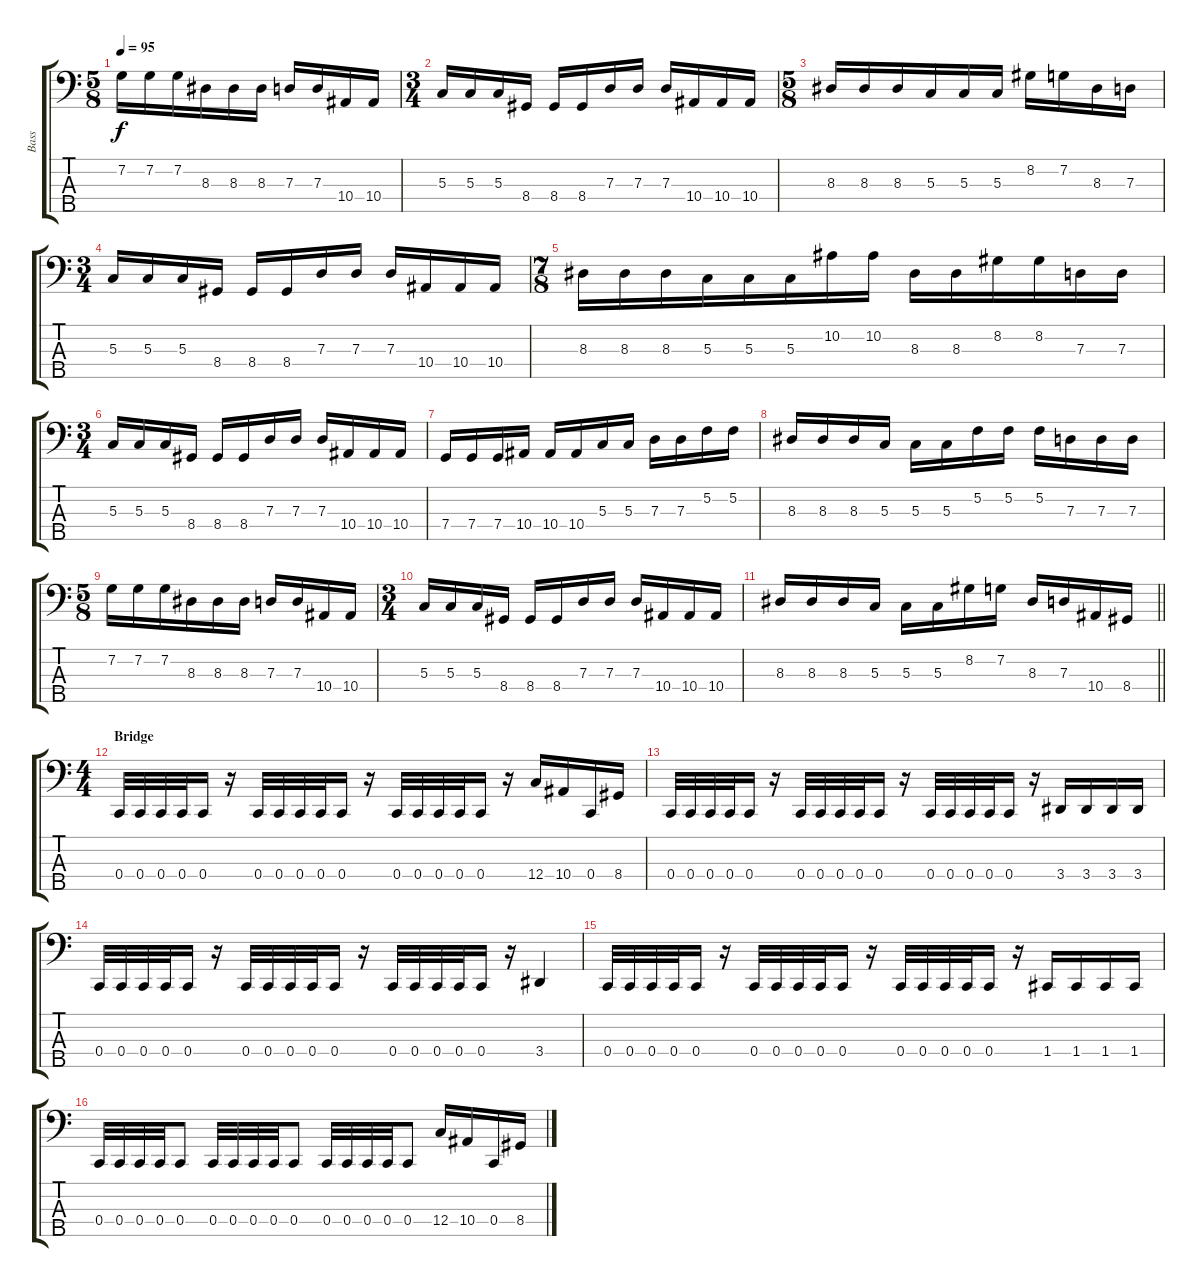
\track ("Bass" "Bass") {instrument electricbassfinger}
\staff {score tabs}
\tuning (F2 C2 G1 C1 G0) {hide}
\ts (5 8)
\tempo 95
\clef f4
\ks c
7.2.16{dy f} 7.2.16 7.2.16 8.3.16 8.3.16 8.3.16 7.3.16 7.3.16 10.4.16 10.4.16 |
\ts (3 4)
5.3.16 5.3.16 5.3.16 8.4.16 8.4.16 8.4.16 7.3.16 7.3.16 7.3.16 10.4.16 10.4.16 10.4.16 |
\ts (5 8)
8.3.16 8.3.16 8.3.16 5.3.16 5.3.16 5.3.16 8.2.16 7.2.16 8.3.16 7.3.16 |
\ts (3 4)
5.3.16 5.3.16 5.3.16 8.4.16 8.4.16 8.4.16 7.3.16 7.3.16 7.3.16 10.4.16 10.4.16 10.4.16 |
\ts (7 8)
8.3.16 8.3.16 8.3.16 5.3.16 5.3.16 5.3.16 10.2.16 10.2.16 8.3.16 8.3.16 8.2.16 8.2.16 7.3.16 7.3.16 |
\ts (3 4)
5.3.16 5.3.16 5.3.16 8.4.16 8.4.16 8.4.16 7.3.16 7.3.16 7.3.16 10.4.16 10.4.16 10.4.16 |
7.4.16 7.4.16 7.4.16 10.4.16 10.4.16 10.4.16 5.3.16 5.3.16 7.3.16 7.3.16 5.2.16 5.2.16 |
8.3.16 8.3.16 8.3.16 5.3.16 5.3.16 5.3.16 5.2.16 5.2.16 5.2.16 7.3.16 7.3.16 7.3.16 |
\ts (5 8)
7.2.16 7.2.16 7.2.16 8.3.16 8.3.16 8.3.16 7.3.16 7.3.16 10.4.16 10.4.16 |
\ts (3 4)
5.3.16 5.3.16 5.3.16 8.4.16 8.4.16 8.4.16 7.3.16 7.3.16 7.3.16 10.4.16 10.4.16 10.4.16 |
\barLineRight lightlight
8.3.16 8.3.16 8.3.16 5.3.16 5.3.16 5.3.16 8.2.16 7.2.16 8.3.16 7.3.16 10.4.16 8.4.16 |
\ts (4 4)
\section ("" "Bridge")
0.4.32 0.4.32 0.4.32 0.4.32 0.4.16 r.16 0.4.32 0.4.32 0.4.32 0.4.32 0.4.16 r.16 0.4.32 0.4.32 0.4.32 0.4.32 0.4.16 r.16 12.4.16 10.4.16 0.4.16 8.4.16 |
0.4.32 0.4.32 0.4.32 0.4.32 0.4.16 r.16 0.4.32 0.4.32 0.4.32 0.4.32 0.4.16 r.16 0.4.32 0.4.32 0.4.32 0.4.32 0.4.16 r.16 3.4.16 3.4.16 3.4.16 3.4.16 |
0.4.32 0.4.32 0.4.32 0.4.32 0.4.16 r.16 0.4.32 0.4.32 0.4.32 0.4.32 0.4.16 r.16 0.4.32 0.4.32 0.4.32 0.4.32 0.4.16 r.16 3.4.4 |
0.4.32 0.4.32 0.4.32 0.4.32 0.4.16 r.16 0.4.32 0.4.32 0.4.32 0.4.32 0.4.16 r.16 0.4.32 0.4.32 0.4.32 0.4.32 0.4.16 r.16 1.4.16 1.4.16 1.4.16 1.4.16 |
0.4.32 0.4.32 0.4.32 0.4.32 0.4.8 0.4.32 0.4.32 0.4.32 0.4.32 0.4.8 0.4.32 0.4.32 0.4.32 0.4.32 0.4.8 12.4.16 10.4.16 0.4.16 8.4.16
